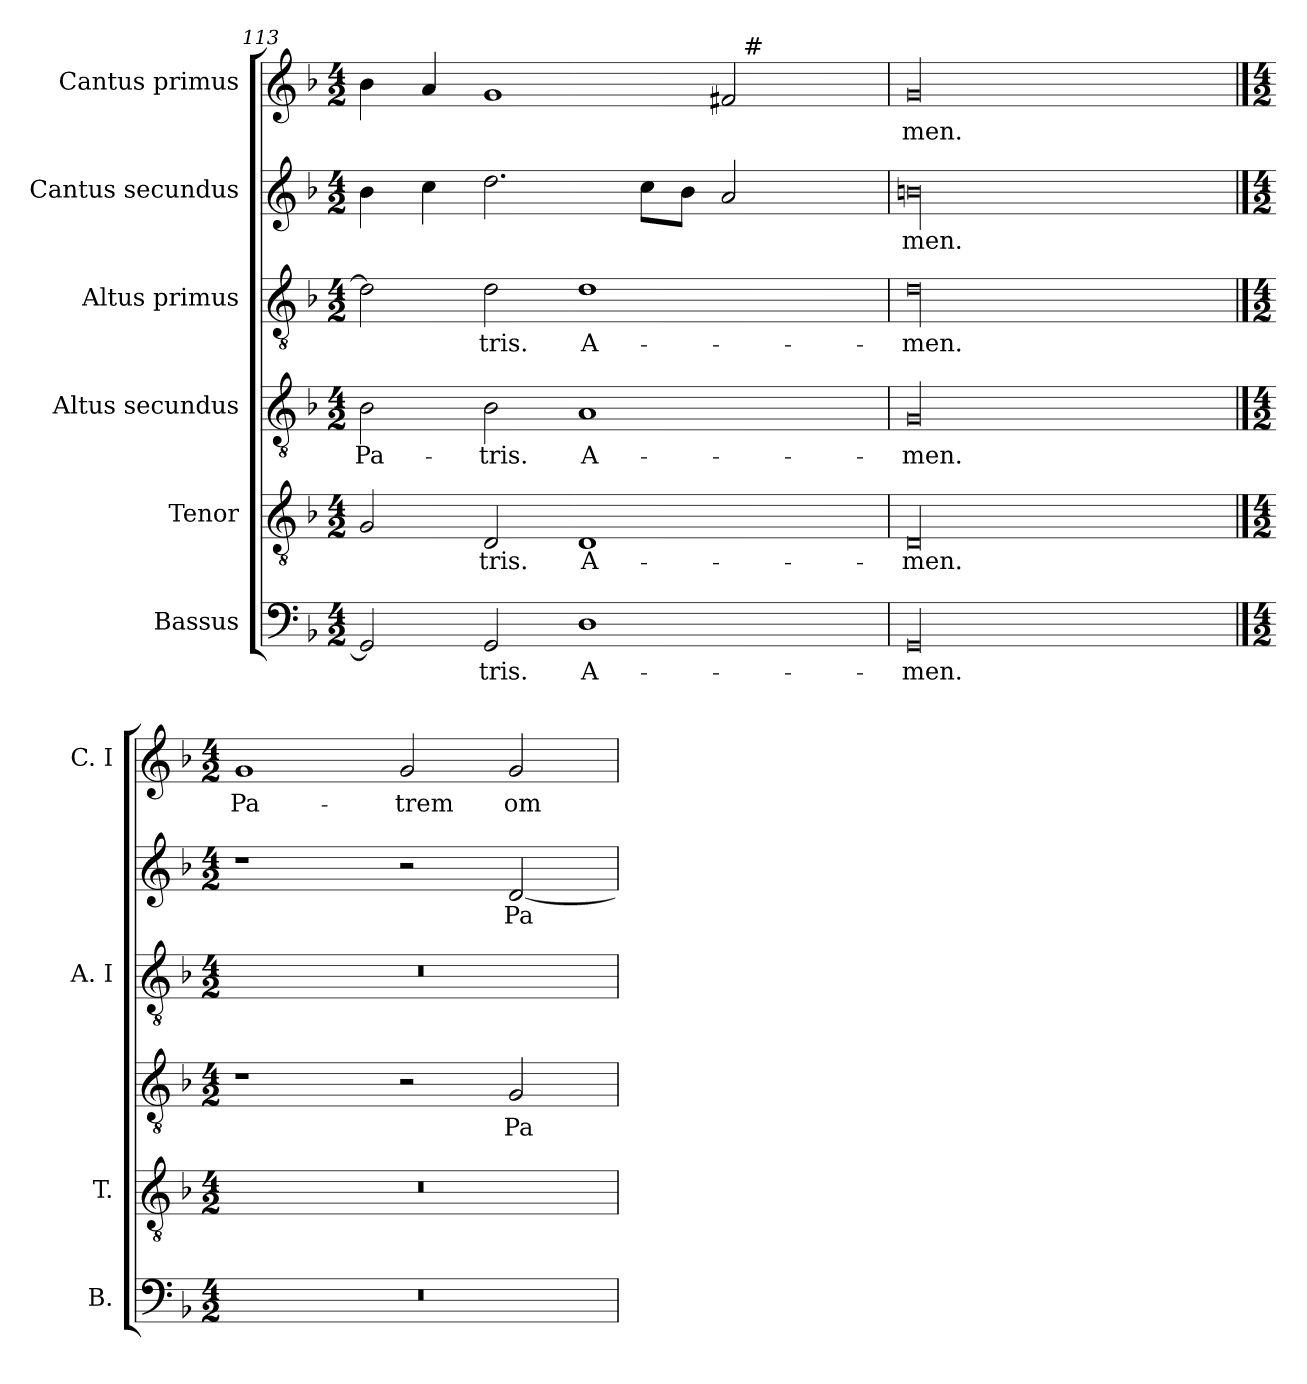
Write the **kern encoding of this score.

**kern	**text	**kern	**text	**kern	**text	**kern	**text	**kern	**text	**kern	**text
*part6	*part6	*part5	*part5	*part4	*part4	*part3	*part3	*part2	*part2	*part1	*part1
*staff6	*staff6	*staff5	*staff5	*staff4	*staff4	*staff3	*staff3	*staff2	*staff2	*staff1	*staff1
*I"Bassus	*	*I"Tenor	*	*I"Altus secundus	*	*I"Altus primus	*	*I"Cantus secundus	*	*I"Cantus primus	*
*I'B.	*	*I'T.	*	*	*	*I'A. I	*	*	*	*I'C. I	*
*clefF4	*	*clefGv2	*	*clefGv2	*	*clefGv2	*	*clefG2	*	*clefG2	*
*	*	*ITrd7c12	*	*ITrd7c12	*	*ITrd7c12	*	*	*	*	*
*k[b-]	*	*k[b-]	*	*k[b-]	*	*k[b-]	*	*k[b-]	*	*k[b-]	*
*d:	*	*d:	*	*d:	*	*d:	*	*d:	*	*d:	*
*M4/2	*	*M4/2	*	*M4/2	*	*M4/2	*	*M4/2	*	*M4/2	*
=113	=113	=113	=113	=113	=113	=113	=113	=113	=113	=113	=113
!	!	!	!	!	!LO:LY:b:color=#000000	!	!	!	!	!	!
*	*	*	*	*	*	*	*	*	*	*^	*
2GGi/]	.	2GGi/	.	2BB-i\	Pa-	2Di\]	.	4b-i\	.	4b-i\	1ryy	.
.	.	.	.	.	.	.	.	4cci\	.	4ai/	.	.
!	!LO:LY:b:color=#000000	!	!	!	!	!	!	!	!	!	!	!
!	!	!	!LO:LY:b:color=#000000	!	!	!	!	!	!	!	!	!
!	!	!	!	!	!LO:LY:b:color=#000000	!	!	!	!	!	!	!
!	!	!	!	!	!	!	!LO:LY:b:color=#000000	!	!	!	!	!
2GGi/	-tris.	2DDi/	-tris.	2BB-i\	-tris.	2Di\	-tris.	2.ddi\	.	1gi	.	.
!	!LO:LY:b:color=#000000	!	!	!	!	!	!	!	!	!	!	!
!	!	!	!LO:LY:b:color=#000000	!	!	!	!	!	!	!	!	!
!	!	!	!	!	!LO:LY:b:color=#000000	!	!	!	!	!	!	!
!	!	!	!	!	!	!	!LO:LY:b:color=#000000	!	!	!	!	!
1Di	A-	1DDi	A-	1AAi	A-	1Di	A-	.	.	.	2ryy	.
.	.	.	.	.	.	.	.	8cci\L	.	.	.	.
.	.	.	.	.	.	.	.	8b-i\J	.	.	.	.
.	.	.	.	.	.	.	.	2ai/	.	2f#i/	32ryy	.
.	.	.	.	.	.	.	.	.	.	.	256ryy	.
!	!	!	!	!	!	!	!	!	!	!	!LO:TX:a:t=#	!
.	.	.	.	.	.	.	.	.	.	.	4ryy	.
.	.	.	.	.	.	.	.	.	.	.	8ryy	.
.	.	.	.	.	.	.	.	.	.	.	16ryy	.
.	.	.	.	.	.	.	.	.	.	.	64..ryy	.
*	*	*	*	*	*	*	*	*	*	*v	*v	*
=114	=114	=114	=114	=114	=114	=114	=114	=114	=114	=114	=114
*	*	*	*	*	*	*	*	*	*	*^	*
!	!LO:LY:b:color=#000000	!	!	!	!	!	!	!	!	!	!	!
*	*	*	*	*	*	*	*	*	*	*v	*v	*
*	*	*	*	*	*	*	*	*	*	*^	*
!	!	!	!LO:LY:b:color=#000000	!	!	!	!	!	!	!	!	!
*	*	*	*	*	*	*	*	*	*	*v	*v	*
*	*	*	*	*	*	*	*	*	*	*^	*
!	!	!	!	!	!LO:LY:b:color=#000000	!	!	!	!	!	!	!
*	*	*	*	*	*	*	*	*	*	*v	*v	*
*	*	*	*	*	*	*	*	*	*	*^	*
!	!	!	!	!	!	!	!LO:LY:b:color=#000000	!	!	!	!	!
*	*	*	*	*	*	*	*	*	*	*v	*v	*
*	*	*	*	*	*	*	*	*	*	*^	*
!	!	!	!	!	!	!	!	!	!LO:LY:b:color=#000000	!	!	!
*	*	*	*	*	*	*	*	*	*	*v	*v	*
*	*	*	*	*	*	*	*	*	*	*^	*
!	!	!	!	!	!	!	!	!	!	!	!	!LO:LY:b:color=#000000
*	*	*	*	*	*	*	*	*	*	*v	*v	*
00GGi	-men.	00DDi	-men.	00GGi	-men.	00Di	-men.	00bni	-men.	00gi	-men.
!!LO:LB:g=z
==1	==1	==1	==1	==1	==1	==1	==1	==1	==1	==1	==1
*M4/2	*	*M4/2	*	*M4/2	*	*M4/2	*	*M4/2	*	*M4/2	*
!LO:N:vis=1	!	!LO:N:vis=1	!	!	!	!LO:N:vis=1	!	!	!	!	!
!	!	!	!	!	!	!	!	!	!	!	!LO:LY:b:color=#000000
0r	.	0r	.	1r	.	0r	.	1r	.	1gi	Pa-
!	!	!	!	!	!	!	!	!	!	!	!LO:LY:b:color=#000000
.	.	.	.	2r	.	.	.	2r	.	2gi/	-trem
!	!	!	!	!	!LO:LY:b:color=#000000	!	!	!	!	!	!
!	!	!	!	!	!	!	!	!	!LO:LY:b:color=#000000	!	!
!	!	!	!	!	!	!	!	!	!	!	!LO:LY:b:color=#000000
.	.	.	.	2GGi/	Pa-	.	.	[2di/	Pa-	2gi/	om-
=	=	=	=	=	=	=	=	=	=	=	=
*-	*-	*-	*-	*-	*-	*-	*-	*-	*-	*-	*-
